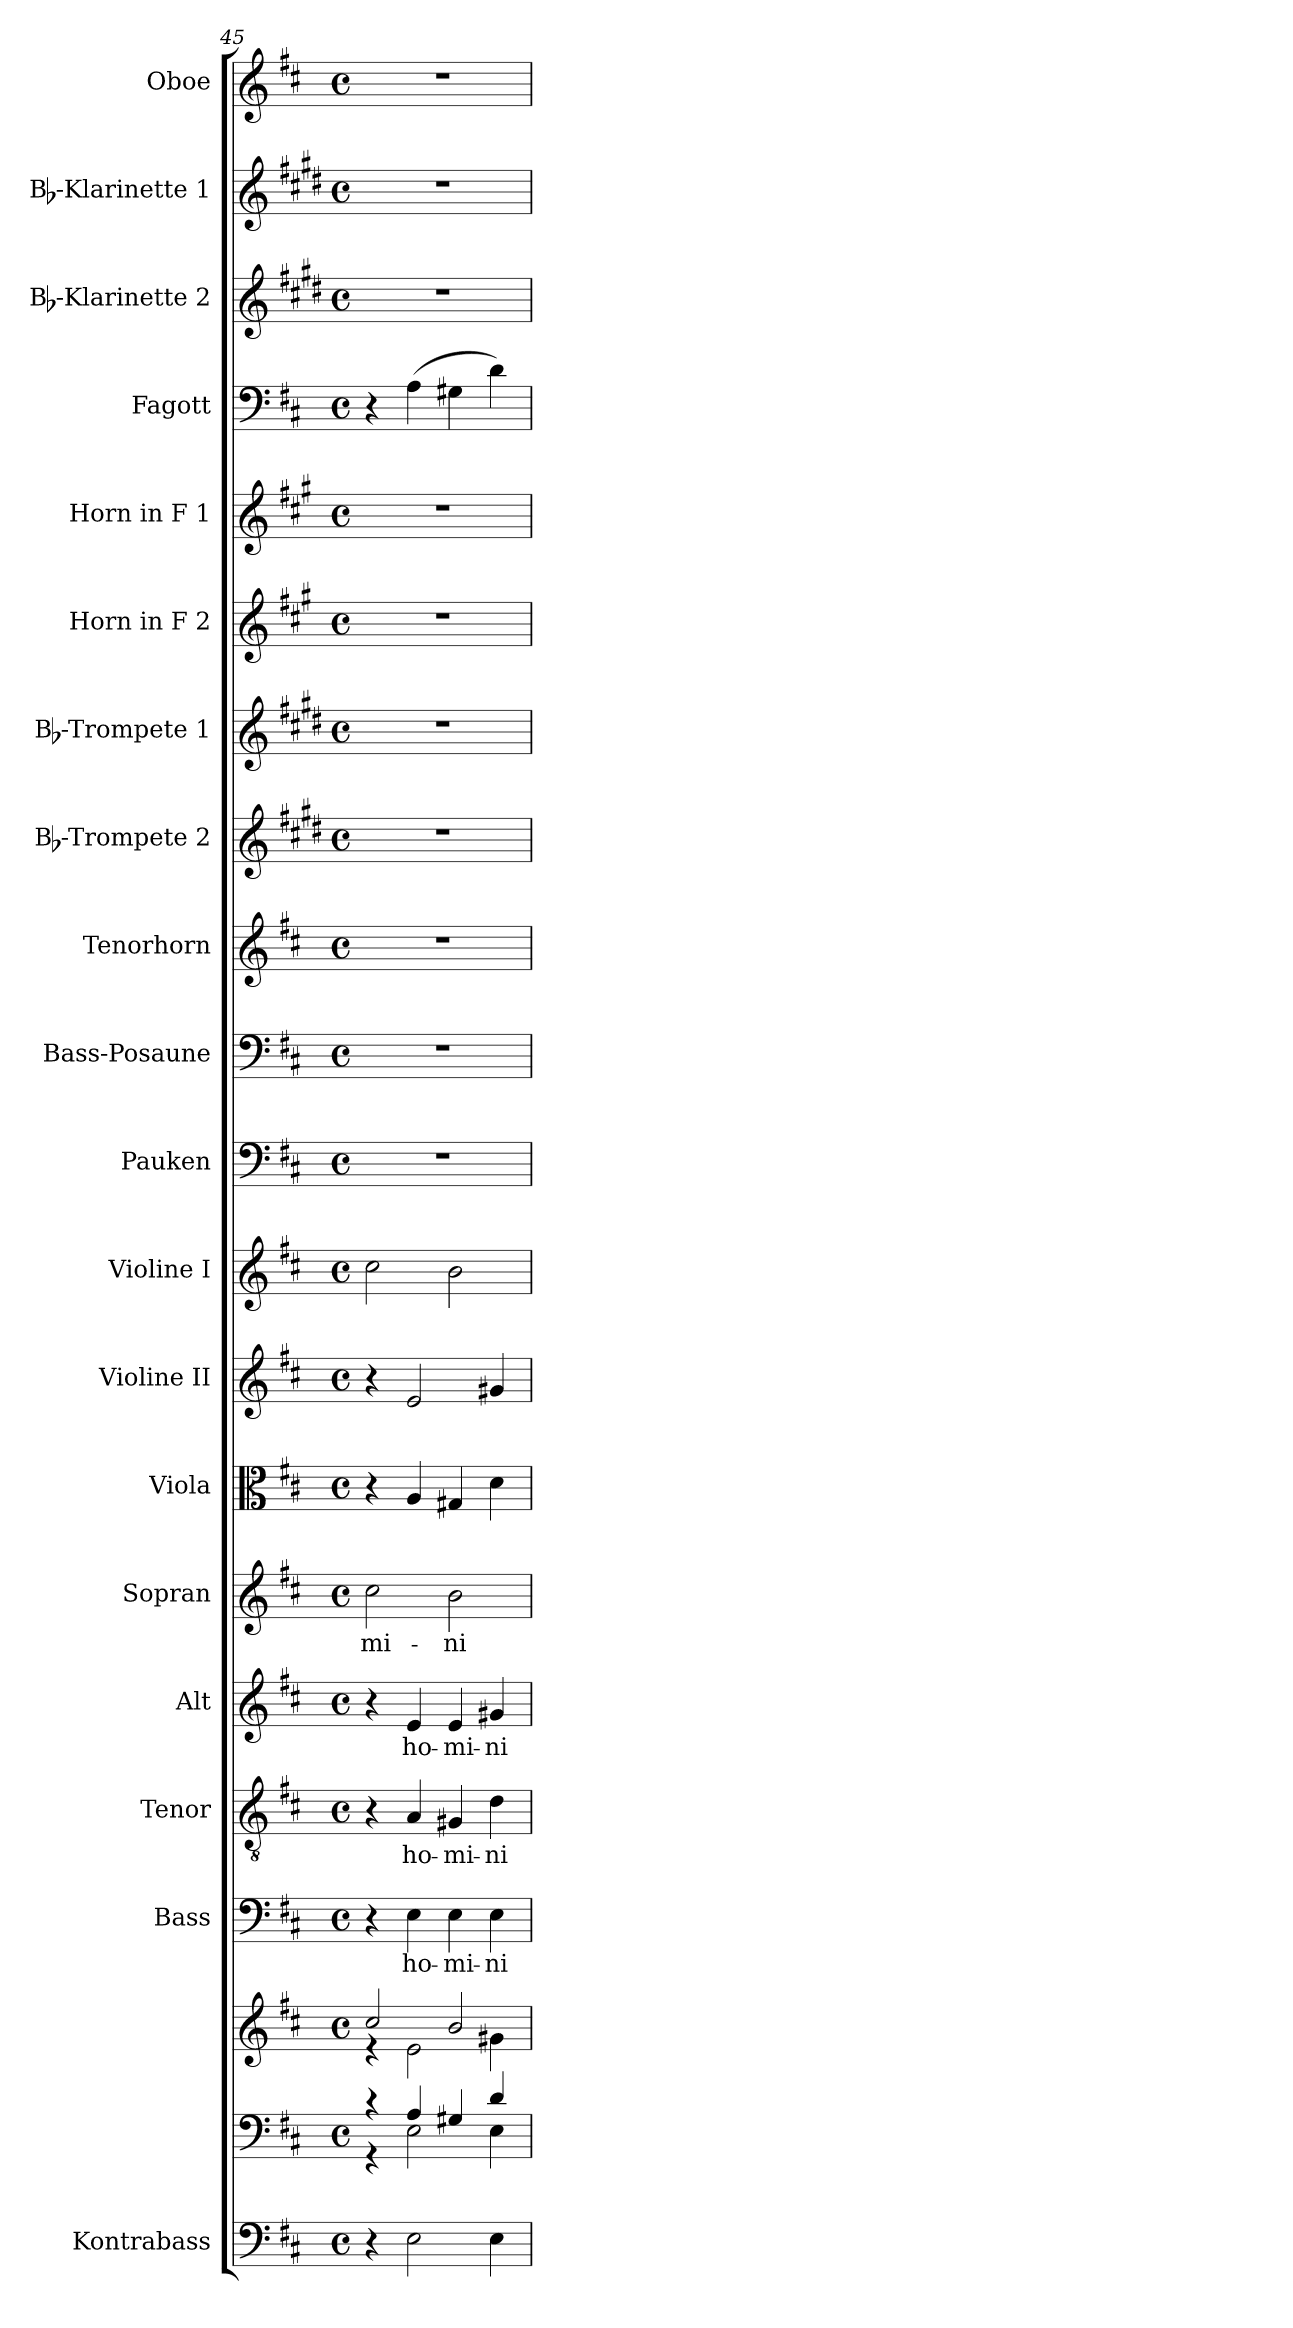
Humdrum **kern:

**kern	**kern	**kern	**kern	**text	**kern	**text	**kern	**text	**kern	**text	**kern	**kern	**kern	**kern	**kern	**kern	**kern	**kern	**kern	**kern	**kern	**kern	**kern	**kern
*part20	*part19	*part19	*part18	*part18	*part17	*part17	*part16	*part16	*part15	*part15	*part14	*part13	*part12	*part11	*part10	*part9	*part8	*part7	*part6	*part5	*part4	*part3	*part2	*part1
*staff21	*staff20	*staff19	*staff18	*staff18	*staff17	*staff17	*staff16	*staff16	*staff15	*staff15	*staff14	*staff13	*staff12	*staff11	*staff10	*staff9	*staff8	*staff7	*staff6	*staff5	*staff4	*staff3	*staff2	*staff1
*I"Kontrabass	*	*	*I"Bass	*	*I"Tenor	*	*I"Alt	*	*I"Sopran	*	*I"Viola	*I"Violine II	*I"Violine I	*I"Pauken	*I"Bass-Posaune	*I"Tenorhorn	*I"Bb-Trompete 2	*I"Bb-Trompete 1	*I"Horn in F 2	*I"Horn in F 1	*I"Fagott	*I"Bb-Klarinette 2	*I"Bb-Klarinette 1	*I"Oboe
*I'Kb.	*	*	*I'B.	*	*I'T.	*	*I'A.	*	*I'S.	*	*I'Vla.	*I'Vl. II	*I'Vl. I	*I'Pk.	*I'B. Pos.	*I'T. Hrn.	*I'Bb Trp. 2	*I'Bb Trp. 1	*	*	*I'Fg.	*I'Bb Kl. 2	*I'Bb Kl. 1	*I'Ob.
*clefF4	*clefF4	*clefG2	*clefF4	*	*clefGv2	*	*clefG2	*	*clefG2	*	*clefC3	*clefG2	*clefG2	*clefF4	*clefF4	*clefG2	*clefG2	*clefG2	*clefG2	*clefG2	*clefF4	*clefG2	*clefG2	*clefG2
*ITrd7c12	*	*	*	*	*	*	*	*	*	*	*	*	*	*	*	*ITrd8c14	*ITrd1c2	*ITrd1c2	*ITrd4c7	*ITrd4c7	*	*ITrd1c2	*ITrd1c2	*
*k[f#c#]	*k[f#c#]	*k[f#c#]	*k[f#c#]	*	*k[f#c#]	*	*k[f#c#]	*	*k[f#c#]	*	*k[f#c#]	*k[f#c#]	*k[f#c#]	*k[f#c#]	*k[f#c#]	*k[f#c#]	*k[f#c#]	*k[f#c#]	*k[f#c#]	*k[f#c#]	*k[f#c#]	*k[f#c#]	*k[f#c#]	*k[f#c#]
*D:	*D:	*D:	*D:	*	*D:	*	*D:	*	*D:	*	*D:	*D:	*D:	*D:	*D:	*D:	*D:	*D:	*D:	*D:	*D:	*D:	*D:	*D:
*M4/4	*M4/4	*M4/4	*M4/4	*	*M4/4	*	*M4/4	*	*M4/4	*	*M4/4	*M4/4	*M4/4	*M4/4	*M4/4	*M4/4	*M4/4	*M4/4	*M4/4	*M4/4	*M4/4	*M4/4	*M4/4	*M4/4
*met(c)	*met(c)	*met(c)	*met(c)	*	*met(c)	*	*met(c)	*	*met(c)	*	*met(c)	*met(c)	*met(c)	*met(c)	*met(c)	*met(c)	*met(c)	*met(c)	*met(c)	*met(c)	*met(c)	*met(c)	*met(c)	*met(c)
=45	=45	=45	=45	=45	=45	=45	=45	=45	=45	=45	=45	=45	=45	=45	=45	=45	=45	=45	=45	=45	=45	=45	=45	=45
*	*^	*^	*	*	*	*	*	*	*	*	*	*	*	*	*	*	*	*	*	*	*	*	*	*
!	!	!	!	!	!	!	!	!	!	!	!	!LO:LY:b	!	!	!	!	!	!	!	!	!	!	!	!	!	!
4r	4r	4r	2cc#/	4rd	4r	.	4r	.	4r	.	2cc#\	-mi-	4r	4r	2cc#\	1r	1r	1r	1r	1r	1r	1r	4r	1r	1r	1r
!	!	!	!	!	!	!LO:LY:b	!	!LO:LY:b	!	!LO:LY:b	!	!	!	!	!	!	!	!	!	!	!	!	!	!	!	!
2EE\	4A/	2E\	.	2e\	4E\	ho-	4A/	ho-	4e/	ho-	.	.	4A/	2e/	.	.	.	.	.	.	.	.	(>4A\	.	.	.
!	!	!	!	!	!	!LO:LY:b	!	!LO:LY:b	!	!LO:LY:b	!	!LO:LY:b	!	!	!	!	!	!	!	!	!	!	!	!	!	!
.	4G#X/	.	2b/	.	4E\	-mi-	4G#X/	-mi-	4e/	-mi-	2b\	-ni-	4G#X/	.	2b\	.	.	.	.	.	.	.	4G#X\	.	.	.
!	!	!	!	!	!	!LO:LY:b	!	!LO:LY:b	!	!LO:LY:b	!	!	!	!	!	!	!	!	!	!	!	!	!	!	!	!
4EE\	4d/	4E\	.	4g#X\	4E\	-ni-	4d\	-ni-	4g#X/	-ni-	.	.	4d\	4g#X/	.	.	.	.	.	.	.	.	4d\)	.	.	.
*	*v	*v	*	*	*	*	*	*	*	*	*	*	*	*	*	*	*	*	*	*	*	*	*	*	*	*
*	*	*v	*v	*	*	*	*	*	*	*	*	*	*	*	*	*	*	*	*	*	*	*	*	*	*
=	=	=	=	=	=	=	=	=	=	=	=	=	=	=	=	=	=	=	=	=	=	=	=	=
*-	*-	*-	*-	*-	*-	*-	*-	*-	*-	*-	*-	*-	*-	*-	*-	*-	*-	*-	*-	*-	*-	*-	*-	*-
